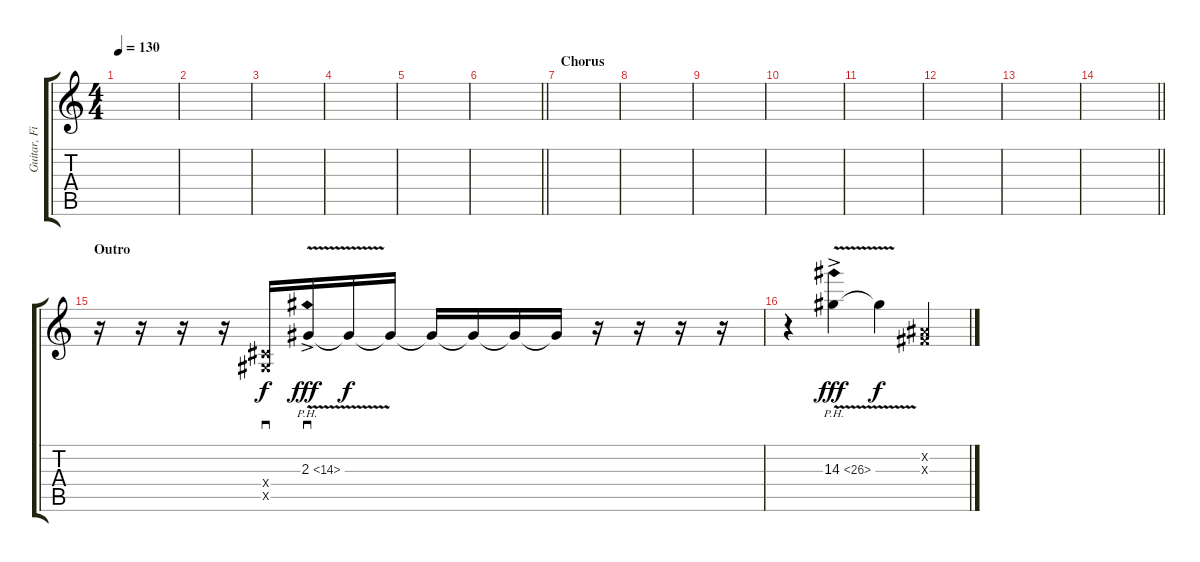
\track ("Guitar, Fills" "Guitar, Fi") {instrument distortionguitar}
\staff {score tabs}
\tuning (Eb4 Bb3 Gb3 Db3 Ab2 Eb2) {hide}
\ts (4 4)
\tempo 130
\clef g2
\ks c
|
|
|
|
|
\barLineRight lightlight
|
\section ("" "Chorus")
|
|
|
|
|
|
|
\barLineRight lightlight
|
\section ("" "Outro")
r.16 r.16 r.16 r.16 (0.4{x} 0.5{x}).16{sd} 2.3{ph 12 v ac}.16{sd dy fff} 2.3{t}.16{dy f} 2.3{t}.16 2.3{t}.16 2.3{t}.16 2.3{t}.16 2.3{t}.16 r.16 r.16 r.16 r.16 |
r.4 14.3{ph 12 v ac}.4{dy fff} 14.3{t}.4{dy f} (0.2{x} 0.3{x}).4
